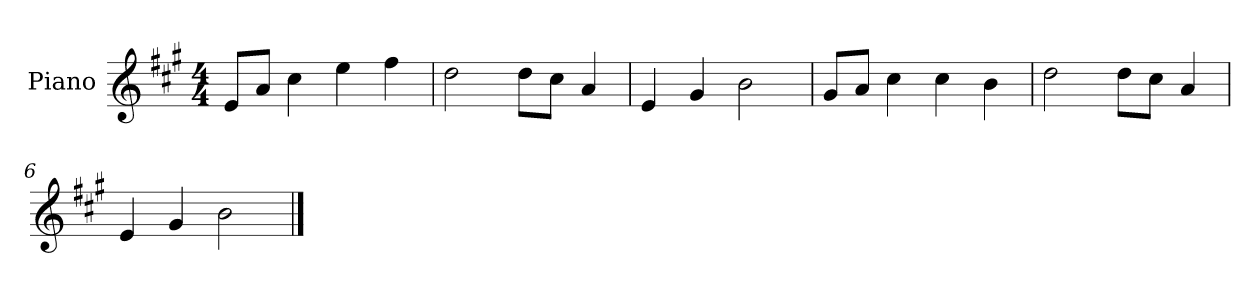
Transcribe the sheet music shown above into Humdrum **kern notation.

**kern
*part1
*staff1
*I"Piano
*I'P-no
*clefG2
*k[f#c#g#]
*M4/4
*MM90
=1
8e/L
8a/J
4cc#\
4ee\
4ff#\
=2
2dd\
8dd\L
8cc#\J
4a/
=3
4e/
4g#/
2b\
=4
8g#/L
8a/J
4cc#\
4cc#\
4b\
=5
2dd\
8dd\L
8cc#\J
4a/
=6
4e/
4g#/
2b\
==
*-
